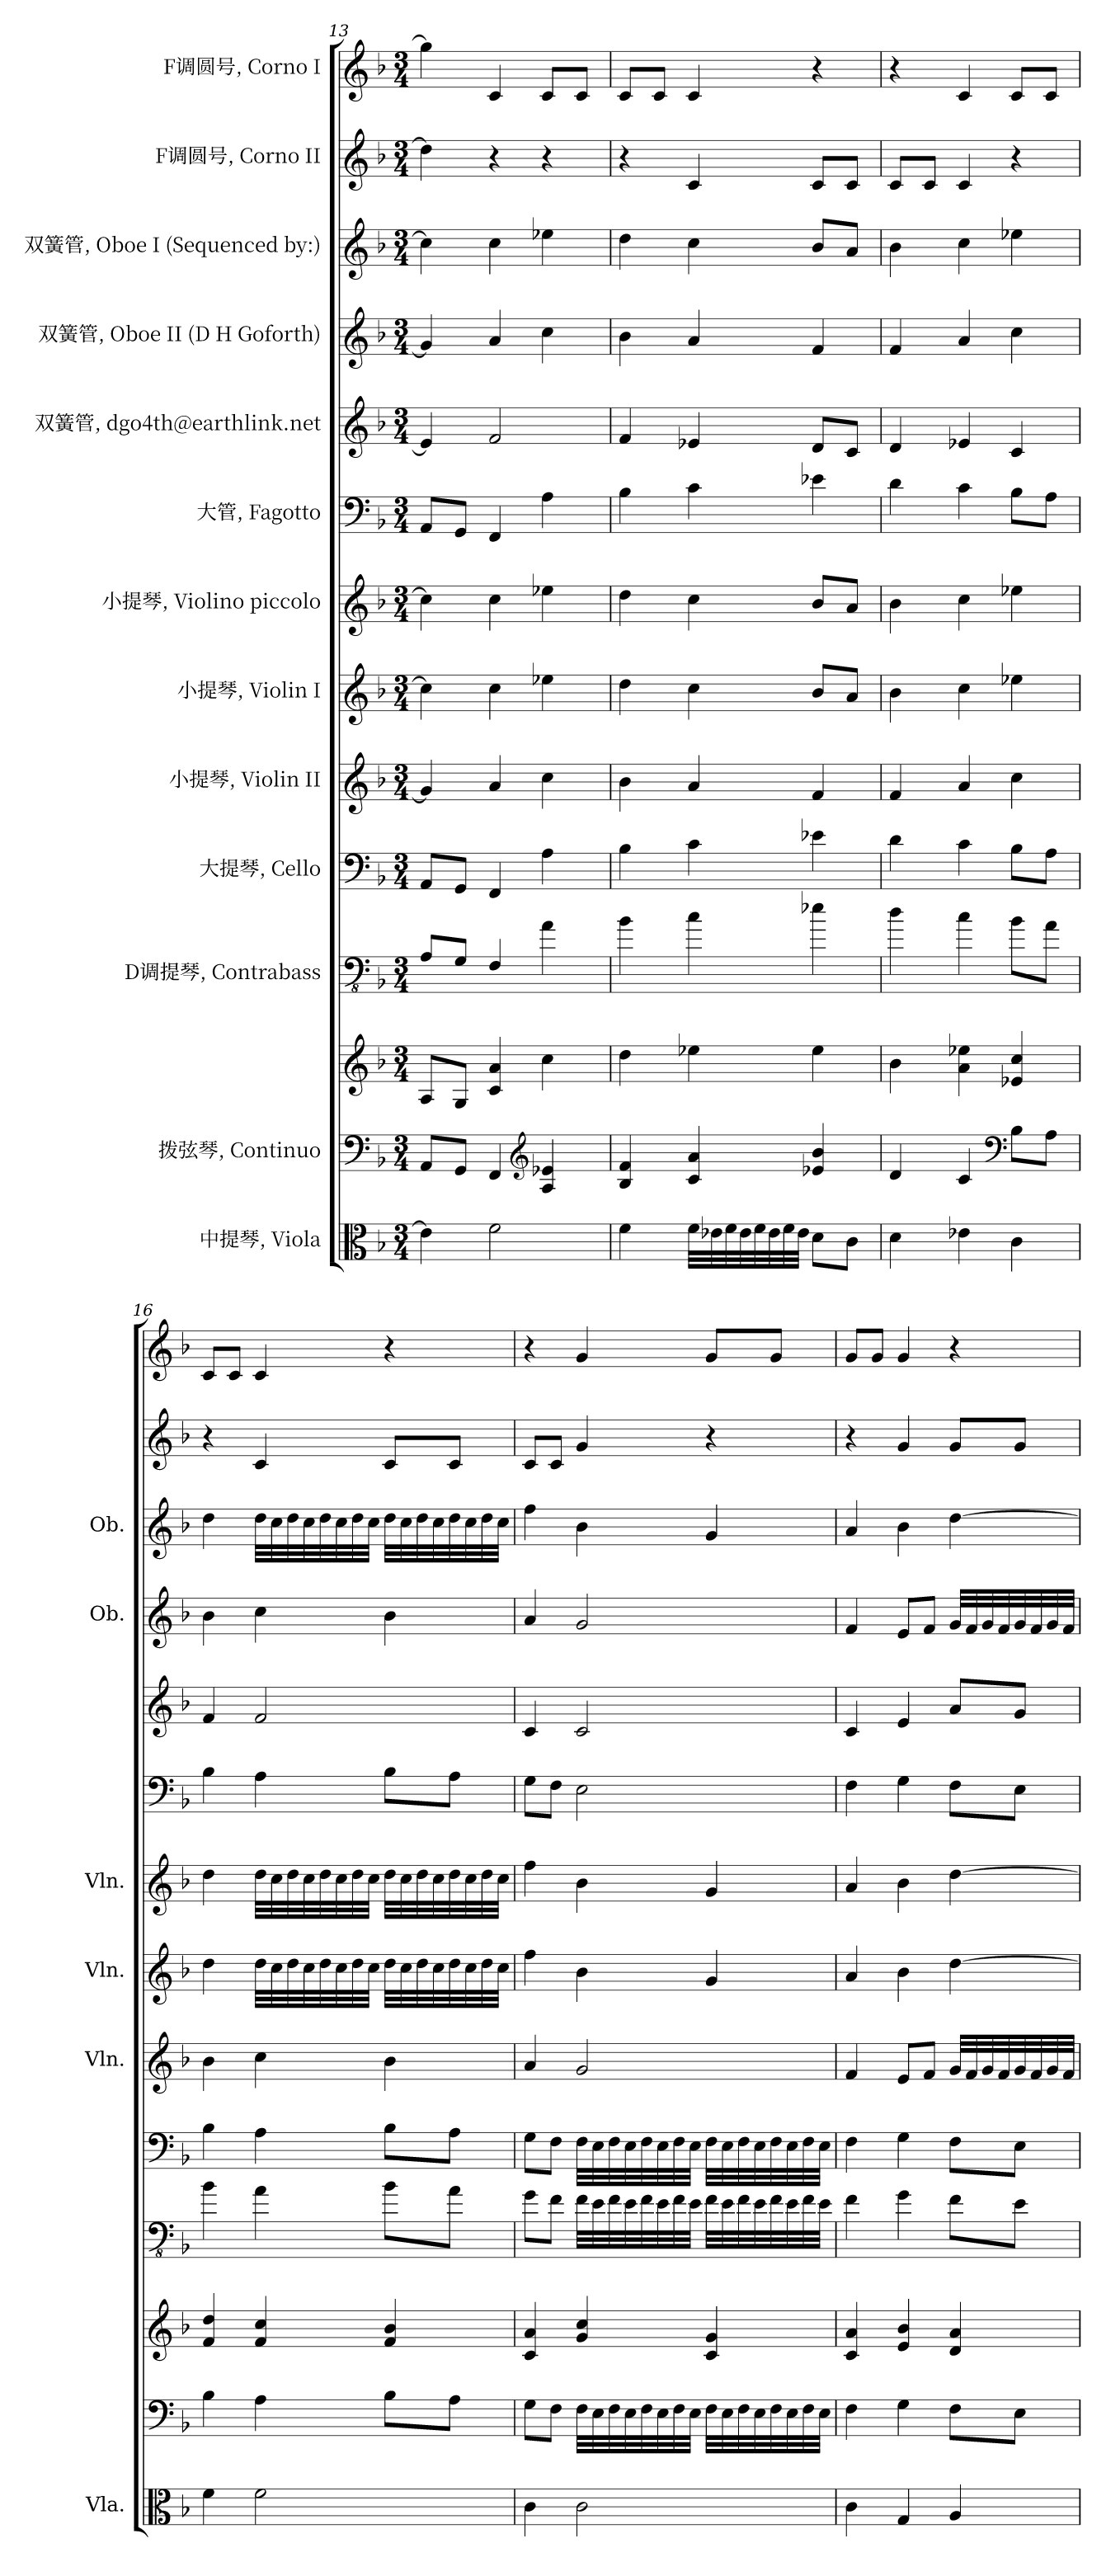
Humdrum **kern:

**kern	**kern	**kern	**kern	**kern	**kern	**kern	**kern	**kern	**kern	**kern	**kern	**kern	**kern
*part13	*part12	*part12	*part11	*part10	*part9	*part8	*part7	*part6	*part5	*part4	*part3	*part2	*part1
*staff14	*staff13	*staff12	*staff11	*staff10	*staff9	*staff8	*staff7	*staff6	*staff5	*staff4	*staff3	*staff2	*staff1
*I"中提琴, Viola	*I"拨弦琴, Continuo	*	*I"D调提琴, Contrabass	*I"大提琴, Cello	*I"小提琴, Violin II	*I"小提琴, Violin I	*I"小提琴, Violino piccolo	*I"大管, Fagotto	*I"双簧管, dgo4th@earthlink.net	*I"双簧管, Oboe II (D H Goforth)	*I"双簧管, Oboe I (Sequenced by:)	*I"F调圆号, Corno II	*I"F调圆号, Corno I
*I'Vla.	*	*	*	*	*I'Vln.	*I'Vln.	*I'Vln.	*	*	*I'Ob.	*I'Ob.	*	*
*clefC3	*clefF4	*clefG2	*clefFv4	*clefF4	*clefG2	*clefG2	*clefG2	*clefF4	*clefG2	*clefG2	*clefG2	*clefG2	*clefG2
*	*	*	*ITrd7c12	*	*	*	*	*	*	*	*	*ITrd4c7	*ITrd4c7
*k[b-]	*k[b-]	*k[b-]	*k[b-]	*k[b-]	*k[b-]	*k[b-]	*k[b-]	*k[b-]	*k[b-]	*k[b-]	*k[b-]	*k[b-e-]	*k[b-e-]
*M3/4	*M3/4	*M3/4	*M3/4	*M3/4	*M3/4	*M3/4	*M3/4	*M3/4	*M3/4	*M3/4	*M3/4	*M3/4	*M3/4
=13	=13	=13	=13	=13	=13	=13	=13	=13	=13	=13	=13	=13	=13
4e\]	8AA/L	8A/L	8AAA/L	8AA/L	4g/]	4cc\]	4cc\]	8AA/L	4e/]	4g/]	4cc\]	4g\]	4cc\]
.	8GG/J	8G/J	8GGG/J	8GG/J	.	.	.	8GG/J	.	.	.	.	.
2f\	4FF/	4c/ 4a/	4FFF/	4FF/	4a/	4cc\	4cc\	4FF/	2f/	4a/	4cc\	4r	4F/
*	*clefG2	*	*	*	*	*	*	*	*	*	*	*	*
.	4A/ 4e-X/	4cc\	4AA\	4A\	4cc\	4ee-X\	4ee-X\	4A\	.	4cc\	4ee-X\	4r	8F/L
.	.	.	.	.	.	.	.	.	.	.	.	.	8F/J
!!LO:PB:g=z
=14	=14	=14	=14	=14	=14	=14	=14	=14	=14	=14	=14	=14	=14
4f\	4B-/ 4f/	4dd\	4BB-\	4B-\	4b-\	4dd\	4dd\	4B-\	4f/	4b-\	4dd\	4r	8F/L
.	.	.	.	.	.	.	.	.	.	.	.	.	8F/J
32f\LLL	4c/ 4a/	4ee-X\	4C\	4c\	4a/	4cc\	4cc\	4c\	4e-X/	4a/	4cc\	4F/	4F/
32e-X\	.	.	.	.	.	.	.	.	.	.	.	.	.
32f\	.	.	.	.	.	.	.	.	.	.	.	.	.
32e-\	.	.	.	.	.	.	.	.	.	.	.	.	.
32f\	.	.	.	.	.	.	.	.	.	.	.	.	.
32e-\	.	.	.	.	.	.	.	.	.	.	.	.	.
32f\	.	.	.	.	.	.	.	.	.	.	.	.	.
32e-\JJJ	.	.	.	.	.	.	.	.	.	.	.	.	.
8d\L	4e-X/ 4b-/	4ee-\	4E-X\	4e-X\	4f/	8b-/L	8b-/L	4e-X\	8d/L	4f/	8b-/L	8F/L	4r
8c\J	.	.	.	.	.	8a/J	8a/J	.	8c/J	.	8a/J	8F/J	.
=15	=15	=15	=15	=15	=15	=15	=15	=15	=15	=15	=15	=15	=15
4d\	4d/	4b-\	4D\	4d\	4f/	4b-\	4b-\	4d\	4d/	4f/	4b-\	8F/L	4r
.	.	.	.	.	.	.	.	.	.	.	.	8F/J	.
4e-X\	4c/	4a\ 4ee-X\	4C\	4c\	4a/	4cc\	4cc\	4c\	4e-X/	4a/	4cc\	4F/	4F/
*	*clefF4	*	*	*	*	*	*	*	*	*	*	*	*
4c\	8B-\L	4e-X/ 4cc/	8BB-\L	8B-\L	4cc\	4ee-X\	4ee-X\	8B-\L	4c/	4cc\	4ee-X\	4r	8F/L
.	8A\J	.	8AA\J	8A\J	.	.	.	8A\J	.	.	.	.	8F/J
=16	=16	=16	=16	=16	=16	=16	=16	=16	=16	=16	=16	=16	=16
4f\	4B-\	4f/ 4dd/	4BB-\	4B-\	4b-\	4dd\	4dd\	4B-\	4f/	4b-\	4dd\	4r	8F/L
.	.	.	.	.	.	.	.	.	.	.	.	.	8F/J
2f\	4A\	4f/ 4cc/	4AA\	4A\	4cc\	32dd\LLL	32dd\LLL	4A\	2f/	4cc\	32dd\LLL	4F/	4F/
.	.	.	.	.	.	32cc\	32cc\	.	.	.	32cc\	.	.
.	.	.	.	.	.	32dd\	32dd\	.	.	.	32dd\	.	.
.	.	.	.	.	.	32cc\	32cc\	.	.	.	32cc\	.	.
.	.	.	.	.	.	32dd\	32dd\	.	.	.	32dd\	.	.
.	.	.	.	.	.	32cc\	32cc\	.	.	.	32cc\	.	.
.	.	.	.	.	.	32dd\	32dd\	.	.	.	32dd\	.	.
.	.	.	.	.	.	32cc\JJJ	32cc\JJJ	.	.	.	32cc\JJJ	.	.
.	8B-\L	4f/ 4b-/	8BB-\L	8B-\L	4b-\	32dd\LLL	32dd\LLL	8B-\L	.	4b-\	32dd\LLL	8F/L	4r
.	.	.	.	.	.	32cc\	32cc\	.	.	.	32cc\	.	.
.	.	.	.	.	.	32dd\	32dd\	.	.	.	32dd\	.	.
.	.	.	.	.	.	32cc\	32cc\	.	.	.	32cc\	.	.
.	8A\J	.	8AA\J	8A\J	.	32dd\	32dd\	8A\J	.	.	32dd\	8F/J	.
.	.	.	.	.	.	32cc\	32cc\	.	.	.	32cc\	.	.
.	.	.	.	.	.	32dd\	32dd\	.	.	.	32dd\	.	.
.	.	.	.	.	.	32cc\JJJ	32cc\JJJ	.	.	.	32cc\JJJ	.	.
!!LO:PB:g=z
=17	=17	=17	=17	=17	=17	=17	=17	=17	=17	=17	=17	=17	=17
4c\	8G\L	4c/ 4a/	8GG\L	8G\L	4a/	4ff\	4ff\	8G\L	4c/	4a/	4ff\	8F/L	4r
.	8F\J	.	8FF\J	8F\J	.	.	.	8F\J	.	.	.	8F/J	.
2c\	32F\LLL	4g/ 4cc/	32FF\LLL	32F\LLL	2g/	4b-\	4b-\	2E\	2c/	2g/	4b-\	4c/	4c/
.	32E\	.	32EE\	32E\	.	.	.	.	.	.	.	.	.
.	32F\	.	32FF\	32F\	.	.	.	.	.	.	.	.	.
.	32E\	.	32EE\	32E\	.	.	.	.	.	.	.	.	.
.	32F\	.	32FF\	32F\	.	.	.	.	.	.	.	.	.
.	32E\	.	32EE\	32E\	.	.	.	.	.	.	.	.	.
.	32F\	.	32FF\	32F\	.	.	.	.	.	.	.	.	.
.	32E\JJJ	.	32EE\JJJ	32E\JJJ	.	.	.	.	.	.	.	.	.
.	32F\LLL	4c/ 4g/	32FF\LLL	32F\LLL	.	4g/	4g/	.	.	.	4g/	4r	8c/L
.	32E\	.	32EE\	32E\	.	.	.	.	.	.	.	.	.
.	32F\	.	32FF\	32F\	.	.	.	.	.	.	.	.	.
.	32E\	.	32EE\	32E\	.	.	.	.	.	.	.	.	.
.	32F\	.	32FF\	32F\	.	.	.	.	.	.	.	.	8c/J
.	32E\	.	32EE\	32E\	.	.	.	.	.	.	.	.	.
.	32F\	.	32FF\	32F\	.	.	.	.	.	.	.	.	.
.	32E\JJJ	.	32EE\JJJ	32E\JJJ	.	.	.	.	.	.	.	.	.
=18	=18	=18	=18	=18	=18	=18	=18	=18	=18	=18	=18	=18	=18
4c\	4F\	4c/ 4a/	4FF\	4F\	4f/	4a/	4a/	4F\	4c/	4f/	4a/	4r	8c/L
.	.	.	.	.	.	.	.	.	.	.	.	.	8c/J
4G/	4G\	4e/ 4b-/	4GG\	4G\	8e/L	4b-\	4b-\	4G\	4e/	8e/L	4b-\	4c/	4c/
.	.	.	.	.	8f/J	.	.	.	.	8f/J	.	.	.
4A/	8F\L	4d/ 4a/	8FF\L	8F\L	32g/LLL	[4dd\	[4dd\	8F\L	8a/L	32g/LLL	[4dd\	8c/L	4r
.	.	.	.	.	32f/	.	.	.	.	32f/	.	.	.
.	.	.	.	.	32g/	.	.	.	.	32g/	.	.	.
.	.	.	.	.	32f/	.	.	.	.	32f/	.	.	.
.	8E\J	.	8EE\J	8E\J	32g/	.	.	8E\J	8g/J	32g/	.	8c/J	.
.	.	.	.	.	32f/	.	.	.	.	32f/	.	.	.
.	.	.	.	.	32g/	.	.	.	.	32g/	.	.	.
.	.	.	.	.	32f/JJJ	.	.	.	.	32f/JJJ	.	.	.
=	=	=	=	=	=	=	=	=	=	=	=	=	=
*-	*-	*-	*-	*-	*-	*-	*-	*-	*-	*-	*-	*-	*-
